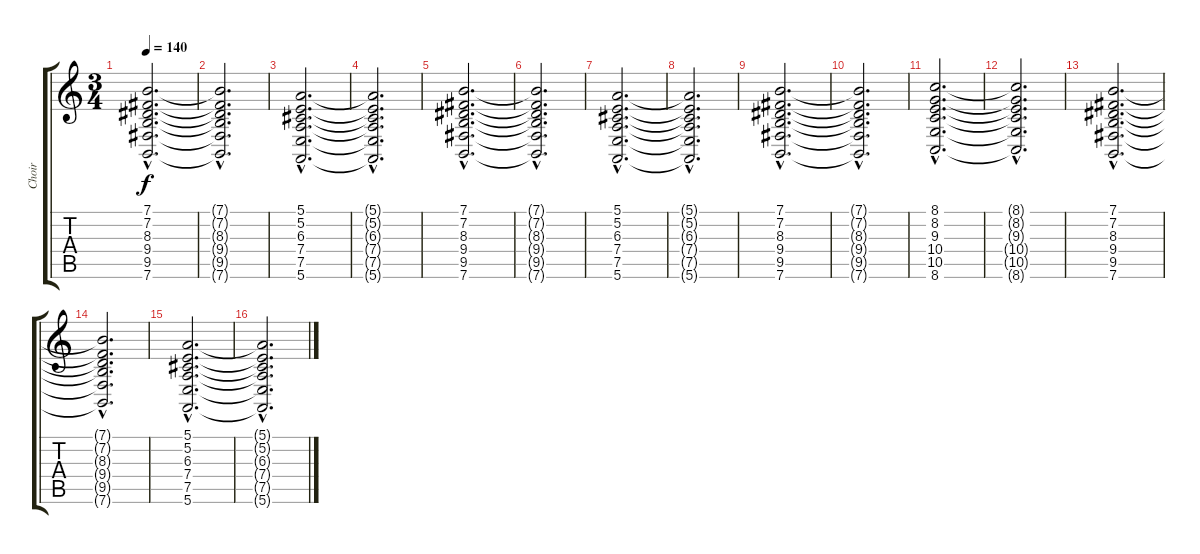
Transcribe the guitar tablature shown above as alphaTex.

\track ("Choir" "Choir") {instrument choiraahs}
\staff {score tabs}
\tuning (E4 B3 G3 D3 A2 E2) {hide}
\ts (3 4)
\tempo 140
\clef g2
\ks c
(7.1{hac} 7.2{hac} 8.3{hac} 9.4{hac} 9.5{hac} 7.6{hac}).2{d dy f} |
(7.1{hac t} 7.2{hac t} 8.3{hac t} 9.4{hac t} 9.5{hac t} 7.6{hac t}).2{d} |
(5.1{hac} 5.2{hac} 6.3{hac} 7.4{hac} 7.5{hac} 5.6{hac}).2{d} |
(5.1{hac t} 5.2{hac t} 6.3{hac t} 7.4{hac t} 7.5{hac t} 5.6{hac t}).2{d} |
(7.1{hac} 7.2{hac} 8.3{hac} 9.4{hac} 9.5{hac} 7.6{hac}).2{d} |
(7.1{hac t} 7.2{hac t} 8.3{hac t} 9.4{hac t} 9.5{hac t} 7.6{hac t}).2{d} |
(5.1{hac} 5.2{hac} 6.3{hac} 7.4{hac} 7.5{hac} 5.6{hac}).2{d} |
(5.1{hac t} 5.2{hac t} 6.3{hac t} 7.4{hac t} 7.5{hac t} 5.6{hac t}).2{d} |
(7.1{hac} 7.2{hac} 8.3{hac} 9.4{hac} 9.5{hac} 7.6{hac}).2{d} |
(7.1{hac t} 7.2{hac t} 8.3{hac t} 9.4{hac t} 9.5{hac t} 7.6{hac t}).2{d} |
(8.1{hac} 8.2{hac} 9.3{hac} 10.4{hac} 10.5{hac} 8.6{hac}).2{d} |
(8.1{hac t} 8.2{hac t} 9.3{hac t} 10.4{hac t} 10.5{hac t} 8.6{hac t}).2{d} |
(7.1{hac} 7.2{hac} 8.3{hac} 9.4{hac} 9.5{hac} 7.6{hac}).2{d} |
(7.1{hac t} 7.2{hac t} 8.3{hac t} 9.4{hac t} 9.5{hac t} 7.6{hac t}).2{d} |
(5.1{hac} 5.2{hac} 6.3{hac} 7.4{hac} 7.5{hac} 5.6{hac}).2{d} |
(5.1{hac t} 5.2{hac t} 6.3{hac t} 7.4{hac t} 7.5{hac t} 5.6{hac t}).2{d}
